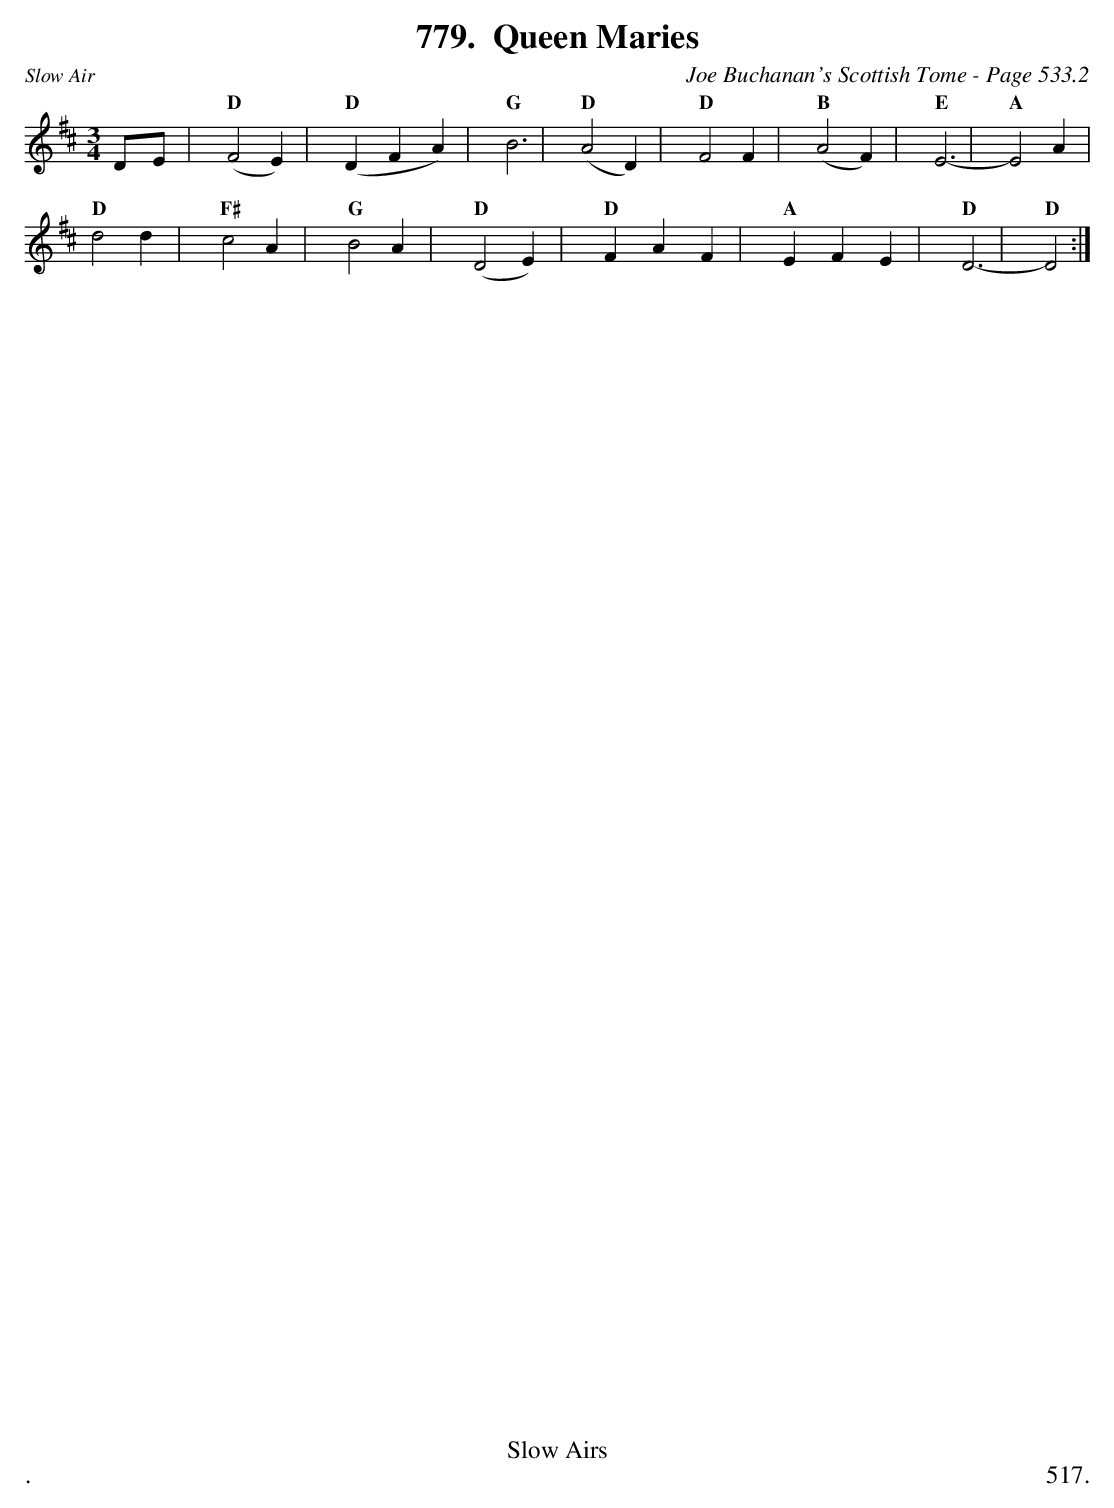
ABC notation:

X:1
T:Queen Maries
C:Joe Buchanan's Scottish Tome - Page 533.2
L:1/4
M:3/4
K:D
D/E/ | "D"(F2 E) | "D"(D F A) | "G"B3 | "D"(A2 D) | "D"F2 F | "B"(A2 F)| "E"E3- | "A"E2  A |
"D"d2 d | "F#"c2 A | "G"B2 A | "D"(D2 E) | "D"F A F | "A"E F E | "D"D3- | "D"D2 :|
